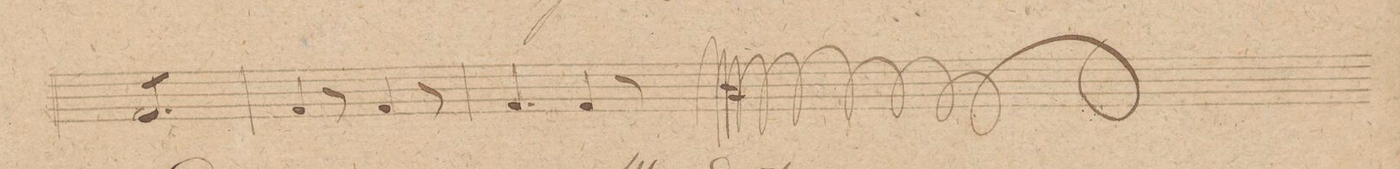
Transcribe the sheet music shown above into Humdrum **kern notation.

**kern	**dynam
*I"Baſso	*
*clefF4	*
*k[]	*
*M6/8	*
8AA/L	.
8AA/	.
8AA/	.
8AA/	.
8AA/	.
8AA/J	.
=153	=153
4AA/	.
8r	.
4AA/	.
8r	.
=154	=154
4.AA/	.
4AA/	.
8ryy	.
==	==
*-	*-
